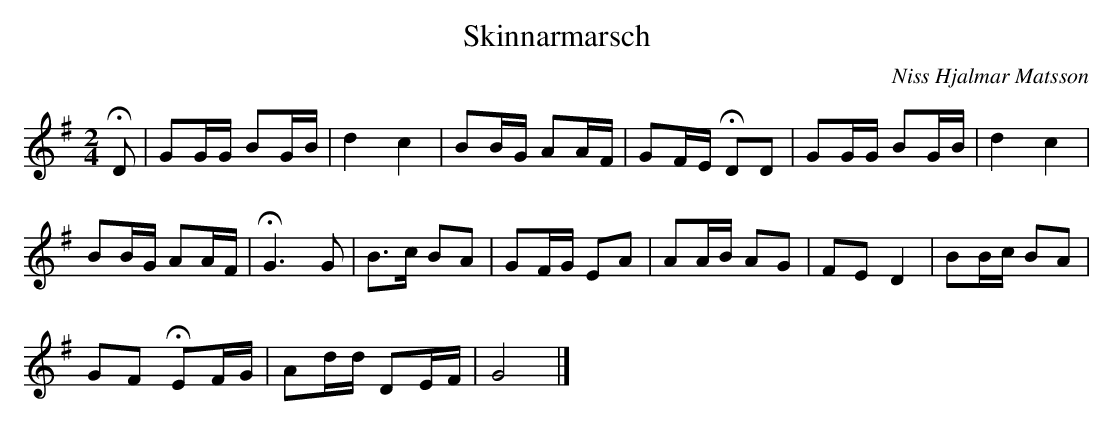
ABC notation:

X:1
T: Skinnarmarsch
C: Niss Hjalmar Matsson
L: 1/8
M: 2/4
K: G
O: Malung, Dalarna
!fermata!D | GG/G/ BG/B/ | d2 c2 | BB/G/ AA/F/ | GF/E/ !fermata!DD | GG/G/ BG/B/ | d2 c2 |$
BB/G/ AA/F/ | !fermata!G3 G | B>c BA | GF/G/ EA | AA/B/ AG | FE D2 | BB/c/ BA |$
GF !fermata!EF/G/ | Ad/d/ DE/F/ | G4 |]
